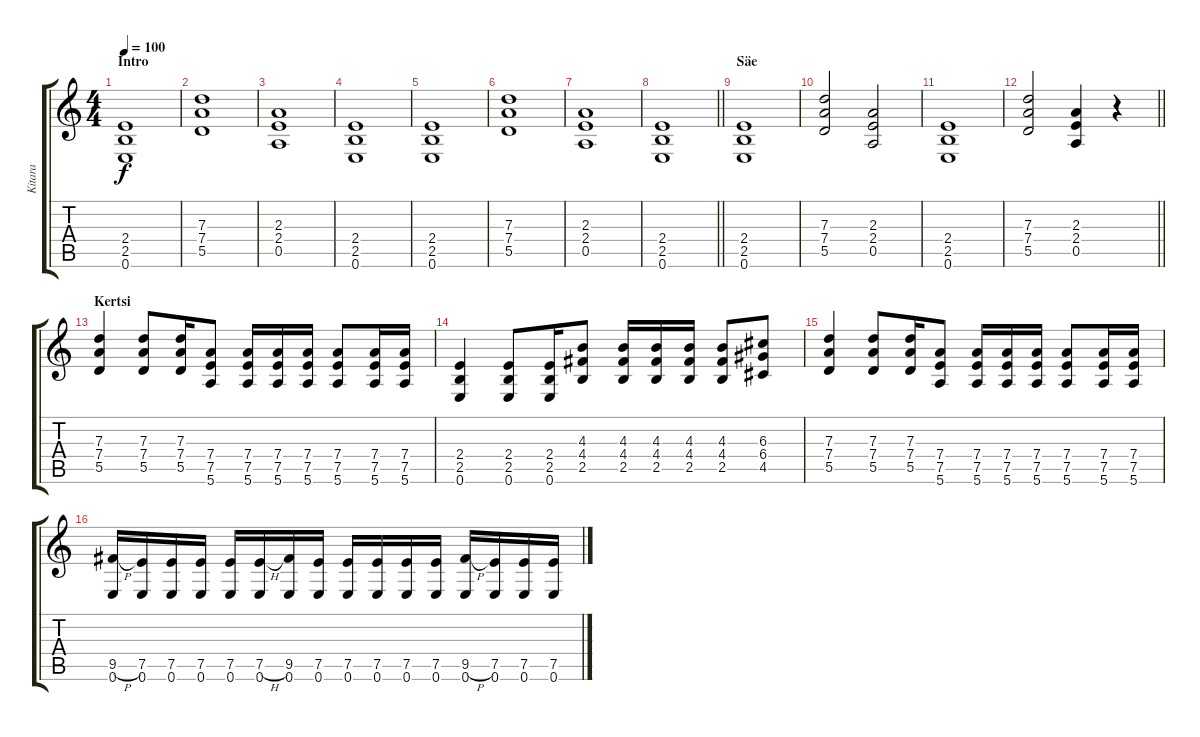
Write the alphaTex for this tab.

\track ("Kitara" "Kitara") {instrument overdrivenguitar}
\staff {score tabs}
\tuning (E4 B3 G3 D3 A2 E2) {hide}
\ts (4 4)
\section ("" "Intro")
\tempo 100
\clef g2
\ks c
(2.4 2.5 0.6).1{dy f instrument overdrivenguitar} |
(7.3 7.4 5.5).1 |
(2.3 2.4 0.5).1 |
(2.4 2.5 0.6).1 |
(2.4 2.5 0.6).1 |
(7.3 7.4 5.5).1 |
(2.3 2.4 0.5).1 |
\barLineRight lightlight
(2.4 2.5 0.6).1 |
\section ("" "Säe")
(2.4 2.5 0.6).1 |
(7.3 7.4 5.5).2 (2.3 2.4 0.5).2 |
(2.4 2.5 0.6).1 |
\barLineRight lightlight
(7.3 7.4 5.5).2 (2.3 2.4 0.5).4 r.4 |
\section ("" "Kertsi")
(7.3 7.4 5.5).4 (7.3 7.4 5.5).8 (7.3 7.4 5.5).16 (7.4 7.5 5.6).8 (7.4 7.5 5.6).16 (7.4 7.5 5.6).16 (7.4 7.5 5.6).16 (7.4 7.5 5.6).8 (7.4 7.5 5.6).16 (7.4 7.5 5.6).16 |
(2.4 2.5 0.6).4 (2.4 2.5 0.6).8 (2.4 2.5 0.6).16 (4.3 4.4 2.5).8 (4.3 4.4 2.5).16 (4.3 4.4 2.5).16 (4.3 4.4 2.5).16 (4.3 4.4 2.5).8 (6.3 6.4 4.5).8 |
(7.3 7.4 5.5).4 (7.3 7.4 5.5).8 (7.3 7.4 5.5).16 (7.4 7.5 5.6).8 (7.4 7.5 5.6).16 (7.4 7.5 5.6).16 (7.4 7.5 5.6).16 (7.4 7.5 5.6).8 (7.4 7.5 5.6).16 (7.4 7.5 5.6).16 |
(9.5{h} 0.6).16 (7.5 0.6).16 (7.5 0.6).16 (7.5 0.6).16 (7.5 0.6).16 (7.5{h} 0.6).16 (9.5 0.6).16 (7.5 0.6).16 (7.5 0.6).16 (7.5 0.6).16 (7.5 0.6).16 (7.5 0.6).16 (9.5{h} 0.6).16 (7.5 0.6).16 (7.5 0.6).16 (7.5 0.6).16
